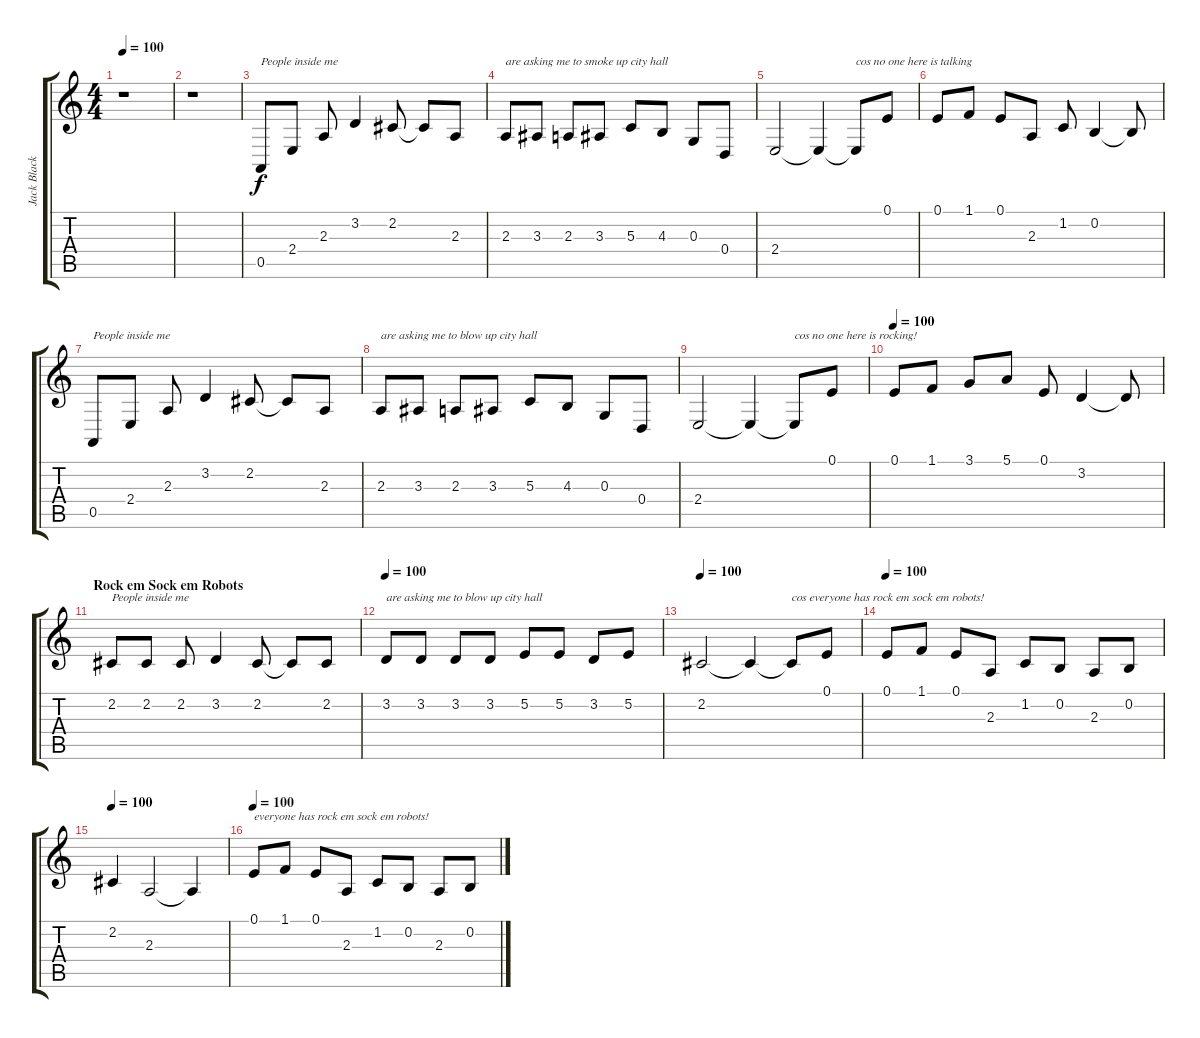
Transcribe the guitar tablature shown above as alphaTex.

\track ("Jack Black (Lead Vocals)" "Jack Black") {instrument clarinet}
\staff {score tabs}
\tuning (E4 B3 G3 D3 A2 E2) {hide}
\ts (4 4)
\tempo 100
\clef g2
\ks c
r.1{dy f} |
r.1 |
0.5.8{txt "People inside me"} 2.4.8 2.3.8 3.2.4 2.2.8 2.2{t}.8 2.3.8 |
2.3.8{txt "are asking me to smoke up city hall"} 3.3.8 2.3.8 3.3.8 5.3.8 4.3.8 0.3.8 0.4.8 |
2.4.2 2.4{t}.4 2.4{t}.8{txt "cos no one here is talking"} 0.1.8 |
0.1.8 1.1.8 0.1.8 2.3.8 1.2.8 0.2.4 0.2{t}.8 |
0.5.8{txt "People inside me"} 2.4.8 2.3.8 3.2.4 2.2.8 2.2{t}.8 2.3.8 |
2.3.8{txt "are asking me to blow up city hall"} 3.3.8 2.3.8 3.3.8 5.3.8 4.3.8 0.3.8 0.4.8 |
2.4.2 2.4{t}.4 2.4{t}.8{txt "cos no one here is rocking!"} 0.1.8 |
\tempo 100
0.1.8 1.1.8 3.1.8 5.1.8 0.1.8 3.2.4 3.2{t}.8 |
\section ("" "Rock em Sock em Robots")
2.2.8{txt "People inside me"} 2.2.8 2.2.8 3.2.4 2.2.8 2.2{t}.8 2.2.8 |
\tempo 100
3.2.8{txt "are asking me to blow up city hall"} 3.2.8 3.2.8 3.2.8 5.2.8 5.2.8 3.2.8 5.2.8 |
\tempo 100
2.2.2 2.2{t}.4 2.2{t}.8{txt "cos everyone has rock em sock em robots!"} 0.1.8 |
\tempo 100
0.1.8 1.1.8 0.1.8 2.3.8 1.2.8 0.2.8 2.3.8 0.2.8 |
\tempo 100
2.2.4 2.3.2 2.3{t}.4 |
\tempo 100
0.1.8{txt "everyone has rock em sock em robots!"} 1.1.8 0.1.8 2.3.8 1.2.8 0.2.8 2.3.8 0.2.8
